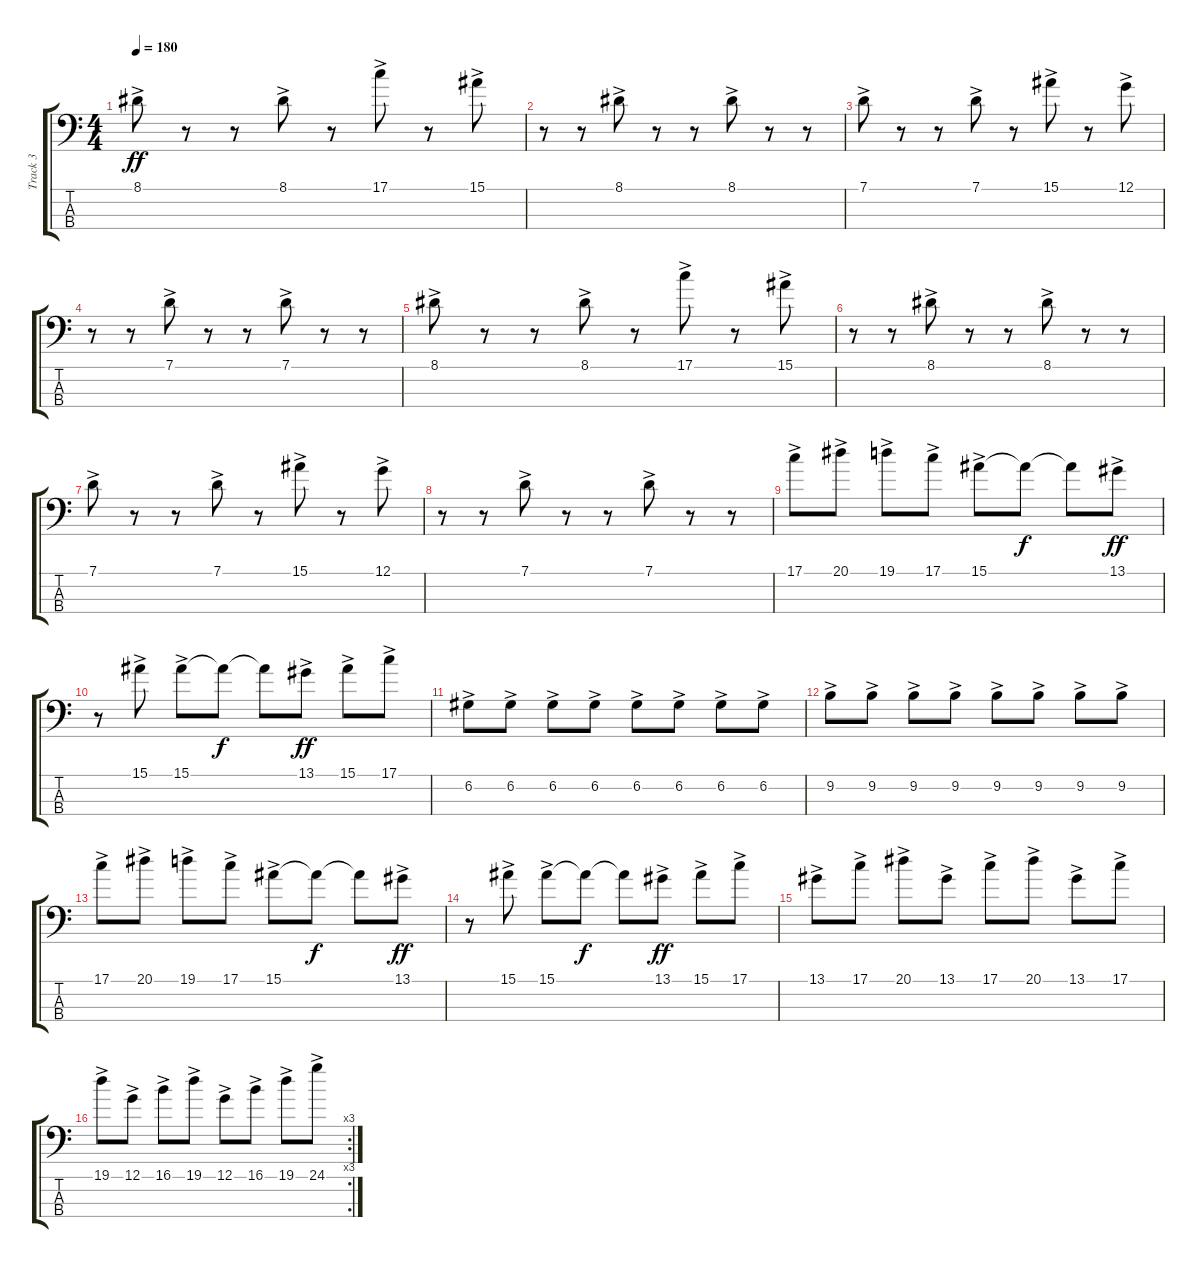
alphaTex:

\track ("Track 3" "Track 3") {instrument electricbassfinger}
\staff {score tabs}
\tuning (G2 D2 A1 E1) {hide}
\ts (4 4)
\tempo 180
\clef f4
\ks c
8.1{ac}.8{dy ff} r.8 r.8 8.1{ac}.8 r.8 17.1{ac}.8 r.8 15.1{ac}.8 |
r.8 r.8 8.1{ac}.8 r.8 r.8 8.1{ac}.8 r.8 r.8 |
7.1{ac}.8 r.8 r.8 7.1{ac}.8 r.8 15.1{ac}.8 r.8 12.1{ac}.8 |
r.8 r.8 7.1{ac}.8 r.8 r.8 7.1{ac}.8 r.8 r.8 |
8.1{ac}.8 r.8 r.8 8.1{ac}.8 r.8 17.1{ac}.8 r.8 15.1{ac}.8 |
r.8 r.8 8.1{ac}.8 r.8 r.8 8.1{ac}.8 r.8 r.8 |
7.1{ac}.8 r.8 r.8 7.1{ac}.8 r.8 15.1{ac}.8 r.8 12.1{ac}.8 |
r.8 r.8 7.1{ac}.8 r.8 r.8 7.1{ac}.8 r.8 r.8 |
17.1{ac}.8 20.1{ac}.8 19.1{ac}.8 17.1{ac}.8 15.1{ac}.8 15.1{t}.8{dy f} 15.1{t}.8 13.1{ac}.8{dy ff} |
r.8 15.1{ac}.8 15.1{ac}.8 15.1{t}.8{dy f} 15.1{t}.8 13.1{ac}.8{dy ff} 15.1{ac}.8 17.1{ac}.8 |
6.2{ac}.8 6.2{ac}.8 6.2{ac}.8 6.2{ac}.8 6.2{ac}.8 6.2{ac}.8 6.2{ac}.8 6.2{ac}.8 |
9.2{ac}.8 9.2{ac}.8 9.2{ac}.8 9.2{ac}.8 9.2{ac}.8 9.2{ac}.8 9.2{ac}.8 9.2{ac}.8 |
17.1{ac}.8 20.1{ac}.8 19.1{ac}.8 17.1{ac}.8 15.1{ac}.8 15.1{t}.8{dy f} 15.1{t}.8 13.1{ac}.8{dy ff} |
r.8 15.1{ac}.8 15.1{ac}.8 15.1{t}.8{dy f} 15.1{t}.8 13.1{ac}.8{dy ff} 15.1{ac}.8 17.1{ac}.8 |
13.1{ac}.8 17.1{ac}.8 20.1{ac}.8 13.1{ac}.8 17.1{ac}.8 20.1{ac}.8 13.1{ac}.8 17.1{ac}.8 |
\rc 3
19.1{ac}.8 12.1{ac}.8 16.1{ac}.8 19.1{ac}.8 12.1{ac}.8 16.1{ac}.8 19.1{ac}.8 24.1{ac}.8
